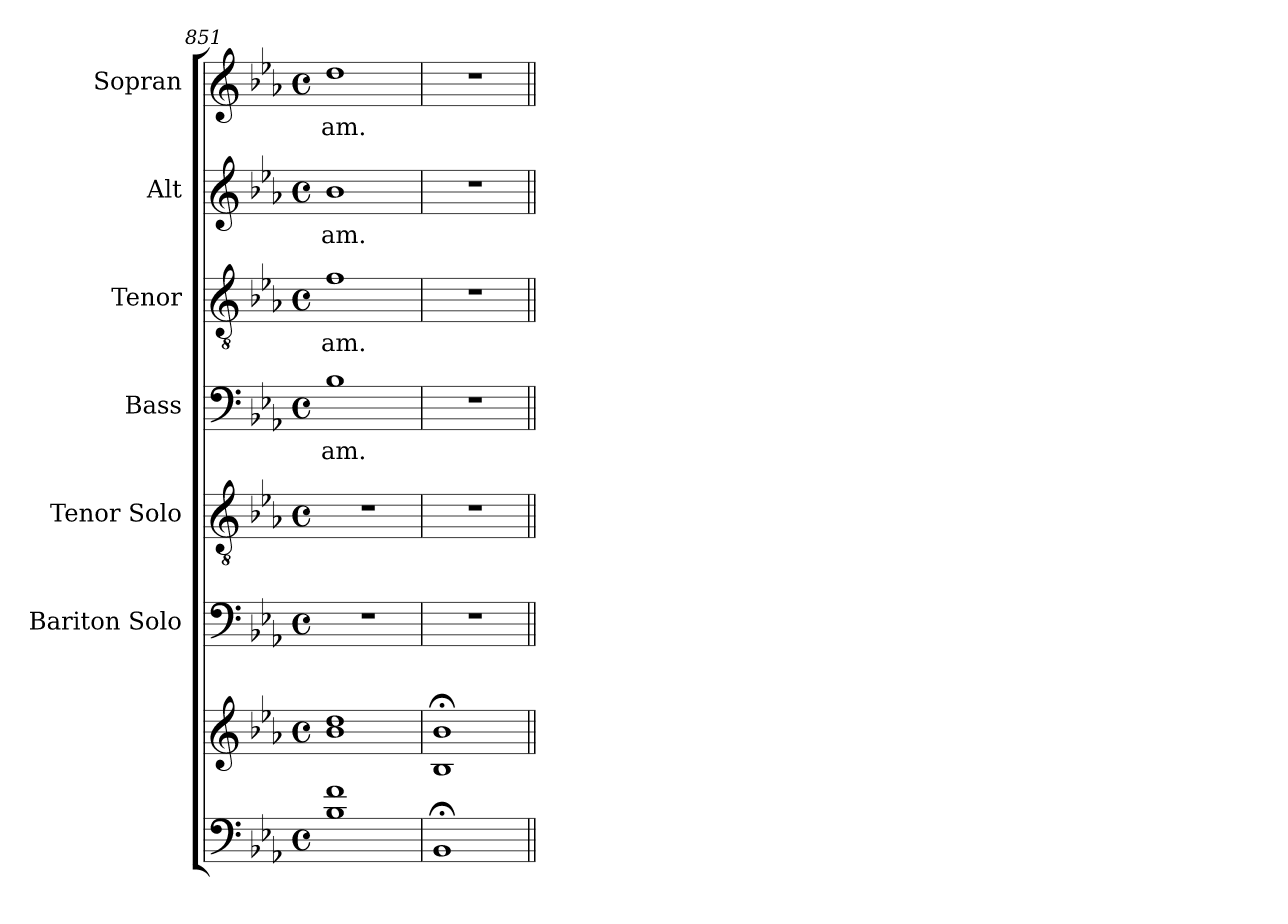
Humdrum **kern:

**kern	**kern	**kern	**kern	**kern	**text	**kern	**text	**kern	**text	**kern	**text
*part7	*part7	*part6	*part5	*part4	*part4	*part3	*part3	*part2	*part2	*part1	*part1
*staff8	*staff7	*staff6	*staff5	*staff4	*staff4	*staff3	*staff3	*staff2	*staff2	*staff1	*staff1
*	*	*I"Bariton Solo	*I"Tenor Solo	*I"Bass	*	*I"Tenor	*	*I"Alt	*	*I"Sopran	*
*	*	*	*	*I'B.	*	*I'T.	*	*I'A.	*	*I'S.	*
*clefF4	*clefG2	*clefF4	*clefGv2	*clefF4	*	*clefGv2	*	*clefG2	*	*clefG2	*
*k[b-e-a-]	*k[b-e-a-]	*k[b-e-a-]	*k[b-e-a-]	*k[b-e-a-]	*	*k[b-e-a-]	*	*k[b-e-a-]	*	*k[b-e-a-]	*
*E-:	*E-:	*E-:	*E-:	*E-:	*	*E-:	*	*E-:	*	*E-:	*
*M4/4	*M4/4	*M4/4	*M4/4	*M4/4	*	*M4/4	*	*M4/4	*	*M4/4	*
*met(c)	*met(c)	*met(c)	*met(c)	*met(c)	*	*met(c)	*	*met(c)	*	*met(c)	*
=851	=851	=851	=851	=851	=851	=851	=851	=851	=851	=851	=851
*^	*^	*	*	*	*	*	*	*	*	*	*
!	!	!	!	!	!	!	!LO:LY:b	!	!LO:LY:b	!	!LO:LY:b	!	!LO:LY:b
1f	1B-	1dd	1b-	1r	1r	1B-	-am.	1f	-am.	1b-	-am.	1dd	-am.
*v	*v	*	*	*	*	*	*	*	*	*	*	*	*
=852	=852	=852	=852	=852	=852	=852	=852	=852	=852	=852	=852	=852
1BB-;<	1b-;<	1B-	1r	1r	1r	.	1r	.	1r	.	1r	.
*	*v	*v	*	*	*	*	*	*	*	*	*	*
=||	=||	=||	=||	=||	=||	=||	=||	=||	=||	=||	=||
*-	*-	*-	*-	*-	*-	*-	*-	*-	*-	*-	*-
